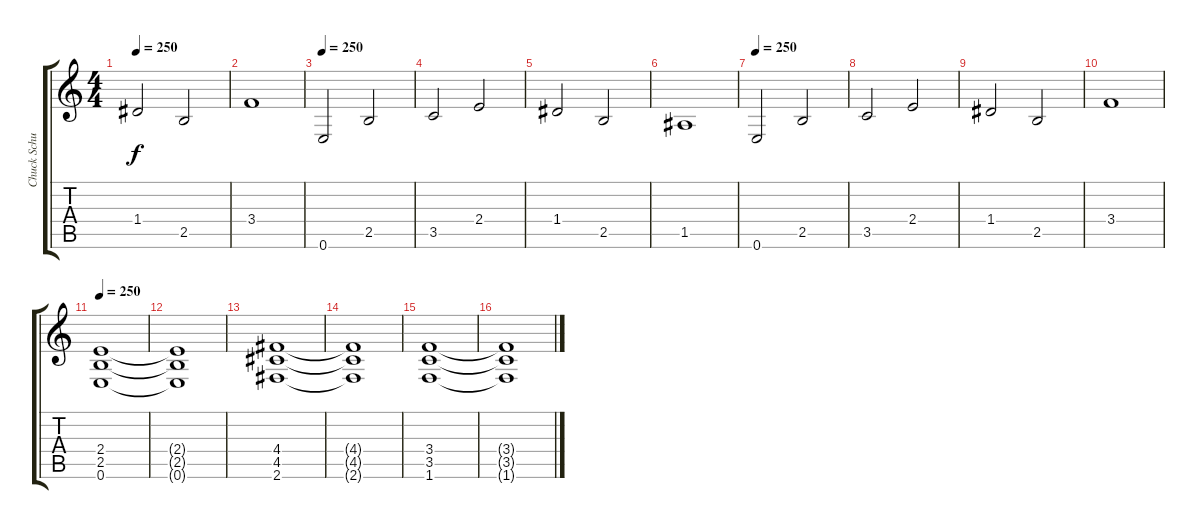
\track ("Chuck Schuldiner" "Chuck Schu") {instrument distortionguitar}
\staff {score tabs}
\tuning (E4 B3 G3 D3 A2 E2) {hide}
\ts (4 4)
\tempo 250
\clef g2
\ks c
1.4.2{dy f} 2.5.2 |
3.4.1 |
\tempo 250
0.6.2 2.5.2 |
3.5.2 2.4.2 |
1.4.2 2.5.2 |
1.5.1 |
\tempo 250
0.6.2 2.5.2 |
3.5.2 2.4.2 |
1.4.2 2.5.2 |
3.4.1 |
\tempo 250
(2.4 2.5 0.6).1 |
(2.4{t} 2.5{t} 0.6{t}).1 |
(4.4 4.5 2.6).1 |
(4.4{t} 4.5{t} 2.6{t}).1 |
(3.4 3.5 1.6).1 |
(3.4{t} 3.5{t} 1.6{t}).1
